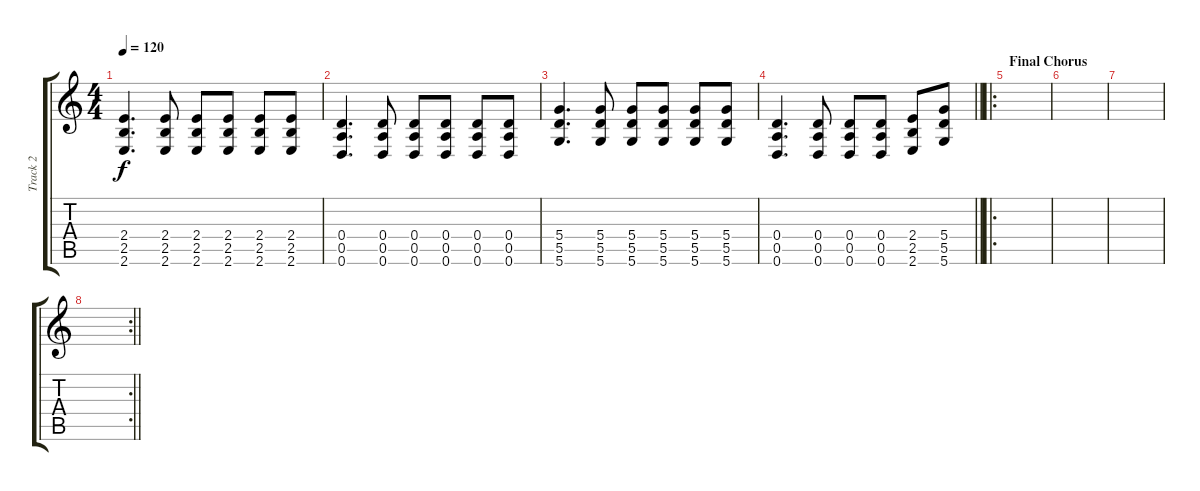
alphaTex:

\track ("Track 2" "Track 2") {instrument acousticguitarsteel}
\staff {score tabs}
\tuning (E4 B3 G3 D3 A2 D2) {hide}
\ts (4 4)
\tempo 120
\clef g2
\ks c
(2.4 2.5 2.6).4{d dy f} (2.4 2.5 2.6).8 (2.4 2.5 2.6).8 (2.4 2.5 2.6).8 (2.4 2.5 2.6).8 (2.4 2.5 2.6).8 |
(0.4 0.5 0.6).4{d} (0.4 0.5 0.6).8 (0.4 0.5 0.6).8 (0.4 0.5 0.6).8 (0.4 0.5 0.6).8 (0.4 0.5 0.6).8 |
(5.4 5.5 5.6).4{d} (5.4 5.5 5.6).8 (5.4 5.5 5.6).8 (5.4 5.5 5.6).8 (5.4 5.5 5.6).8 (5.4 5.5 5.6).8 |
\barLineRight lightlight
(0.4 0.5 0.6).4{d} (0.4 0.5 0.6).8 (0.4 0.5 0.6).8 (0.4 0.5 0.6).8 (2.4 2.5 2.6).8 (5.4 5.5 5.6).8 |
\ro
\section ("" "Final Chorus")
|
|
|
\rc 2
\barLineRight lightlight
